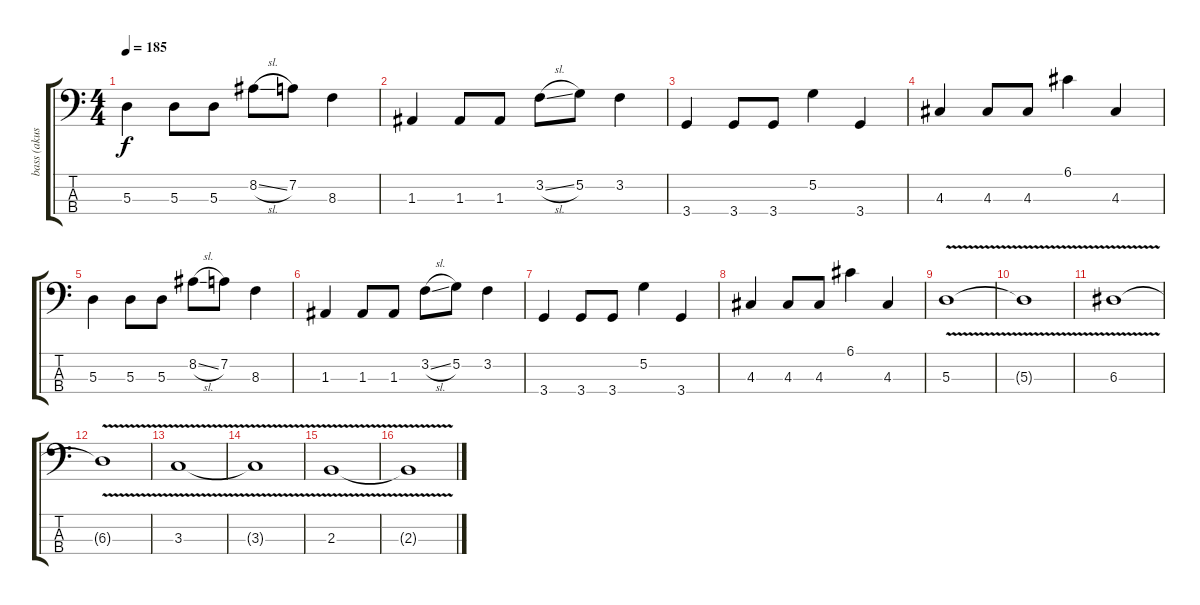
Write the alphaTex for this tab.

\track ("bass (akustik)" "bass (akus") {instrument acousticbass}
\staff {score tabs}
\tuning (G2 D2 A1 E1) {hide}
\ts (4 4)
\tempo 185
\clef f4
\ks c
5.3.4{dy f} 5.3.8 5.3.8 8.2{sl}.8 7.2.8 8.3.4 |
1.3.4 1.3.8 1.3.8 3.2{sl}.8 5.2.8 3.2.4 |
3.4.4 3.4.8 3.4.8 5.2.4 3.4.4 |
4.3.4 4.3.8 4.3.8 6.1.4 4.3.4 |
5.3.4 5.3.8 5.3.8 8.2{sl}.8 7.2.8 8.3.4 |
1.3.4 1.3.8 1.3.8 3.2{sl}.8 5.2.8 3.2.4 |
3.4.4 3.4.8 3.4.8 5.2.4 3.4.4 |
4.3.4 4.3.8 4.3.8 6.1.4 4.3.4 |
5.3{v}.1 |
5.3{t}.1 |
6.3{v}.1 |
6.3{t}.1 |
3.3{v}.1 |
3.3{t}.1 |
2.3{v}.1 |
2.3{t}.1
